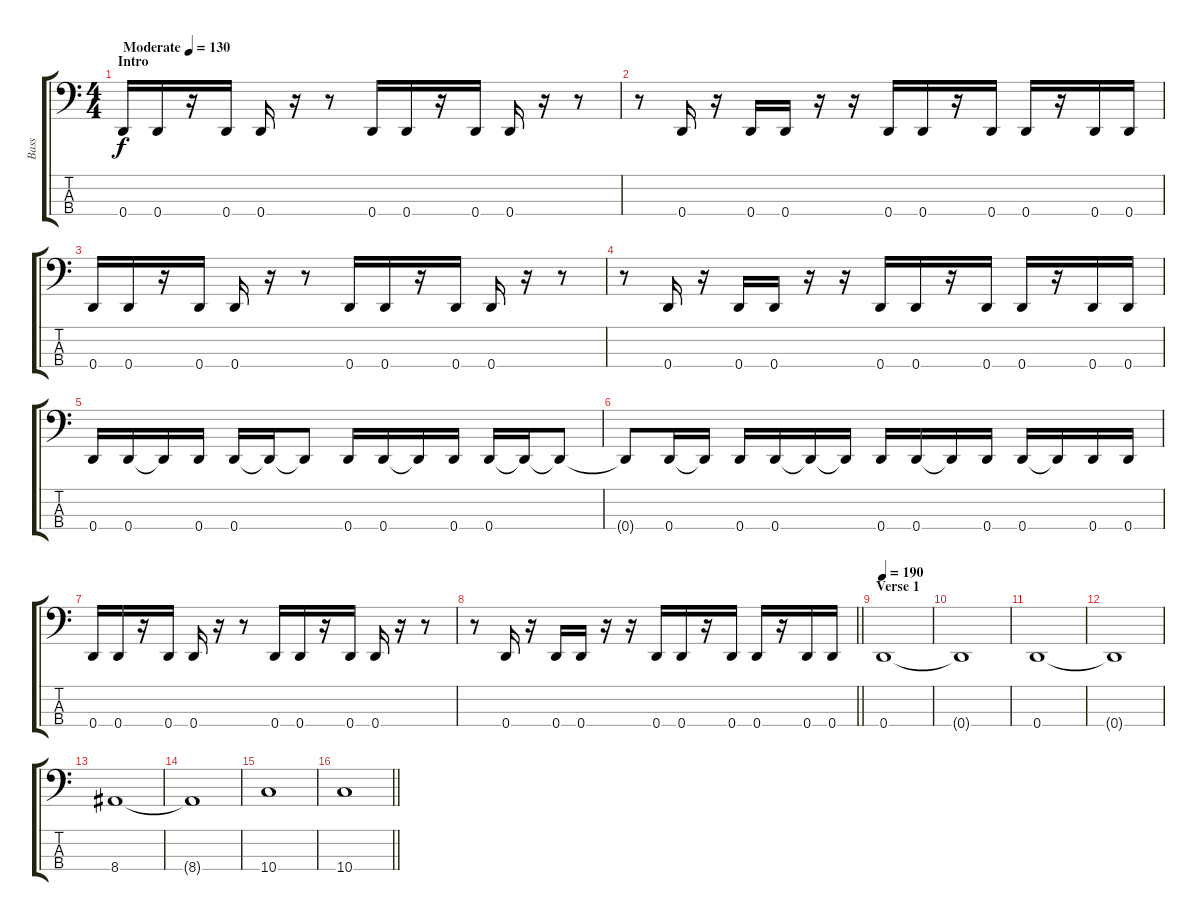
\track ("Bass" "Bass") {instrument electricbassfinger}
\staff {score tabs}
\tuning (G2 D2 A1 D1) {hide}
\ts (4 4)
\section ("" "Intro")
\tempo (130 "Moderate")
\clef f4
\ks c
0.4.16{dy f instrument electricbassfinger} 0.4.16 r.16 0.4.16 0.4.16 r.16 r.8 0.4.16 0.4.16 r.16 0.4.16 0.4.16 r.16 r.8 |
r.8 0.4.16 r.16 0.4.16 0.4.16 r.16 r.16 0.4.16 0.4.16 r.16 0.4.16 0.4.16 r.16 0.4.16 0.4.16 |
0.4.16 0.4.16 r.16 0.4.16 0.4.16 r.16 r.8 0.4.16 0.4.16 r.16 0.4.16 0.4.16 r.16 r.8 |
r.8 0.4.16 r.16 0.4.16 0.4.16 r.16 r.16 0.4.16 0.4.16 r.16 0.4.16 0.4.16 r.16 0.4.16 0.4.16 |
0.4.16 0.4.16 0.4{t}.16 0.4.16 0.4.16 0.4{t}.16 0.4{t}.8 0.4.16 0.4.16 0.4{t}.16 0.4.16 0.4.16 0.4{t}.16 0.4{t}.8 |
0.4{t}.8 0.4.16 0.4{t}.16 0.4.16 0.4.16 0.4{t}.16 0.4{t}.16 0.4.16 0.4.16 0.4{t}.16 0.4.16 0.4.16 0.4{t}.16 0.4.16 0.4.16 |
0.4.16 0.4.16 r.16 0.4.16 0.4.16 r.16 r.8 0.4.16 0.4.16 r.16 0.4.16 0.4.16 r.16 r.8 |
\barLineRight lightlight
r.8 0.4.16 r.16 0.4.16 0.4.16 r.16 r.16 0.4.16 0.4.16 r.16 0.4.16 0.4.16 r.16 0.4.16 0.4.16 |
\section ("" "Verse 1")
\tempo 190
0.4.1 |
0.4{t}.1 |
0.4.1 |
0.4{t}.1 |
8.4.1 |
8.4{t}.1 |
10.4.1 |
\barLineRight lightlight
10.4.1
